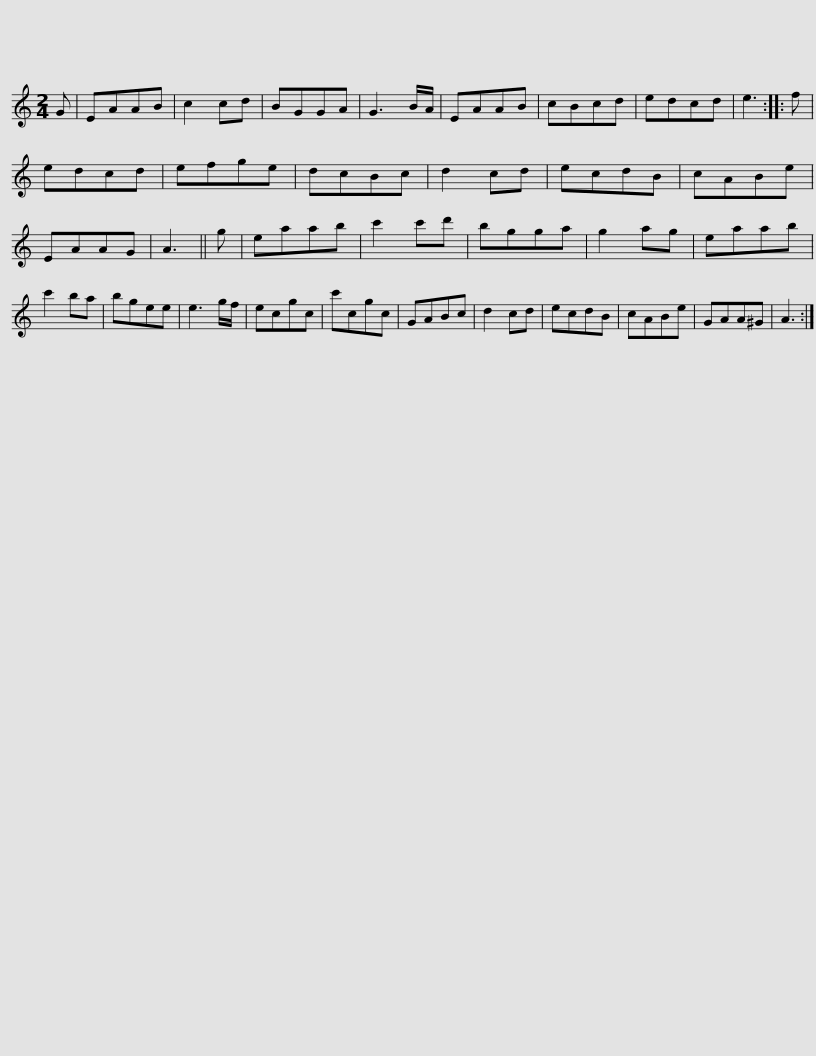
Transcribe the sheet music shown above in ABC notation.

X:1
L:1/8
M:2/4
I:linebreak $
K:C
V:1 treble
V:1
 G | EAAB | c2 cd | BGGA | G3 B/A/ | %5
 EAAB | cBcd | edcd | e3 :: f | %10
 edcd | efge |$ dcBc | d2 cd | ecdB | %15
 cABe | EAAG | A3 || g | eaab | %20
 c'2 c'd' | bgga | g2 ag | eaab |$ c'2 ba | %25
 bgee | e3 g/f/ | ecgc | c'cgc | GABc | %30
 d2 cd | ecdB | cABe | GAA^G | A3 :| %35
